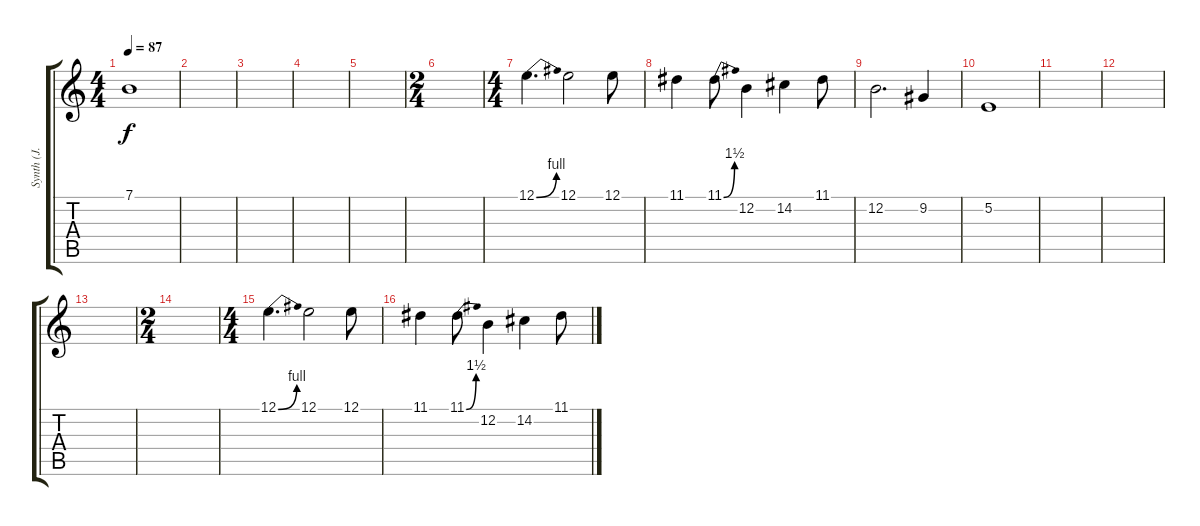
\track ("Synth (J. Greenwood)" "Synth (J. ") {instrument synthstrings1}
\staff {score tabs}
\tuning (E4 B3 G3 D3 A2 E2) {hide}
\ts (4 4)
\tempo 87
\clef g2
\ks c
7.1.1{dy f} |
|
|
|
|
\ts (2 4)
|
\ts (4 4)
12.1{be (bend 0 0 60 4)}.4{d volume 8 instrument guitarharmonics} 12.1.2 12.1.8 |
11.1.4 11.1{be (bend 0 0 60 6)}.8 12.2.4 14.2.4 11.1.8 |
12.2.2{d} 9.2.4 |
5.2.1 |
|
|
|
\ts (2 4)
|
\ts (4 4)
12.1{be (bend 0 0 60 4)}.4{d volume 8 instrument guitarharmonics} 12.1.2 12.1.8 |
11.1.4 11.1{be (bend 0 0 60 6)}.8 12.2.4 14.2.4 11.1.8
